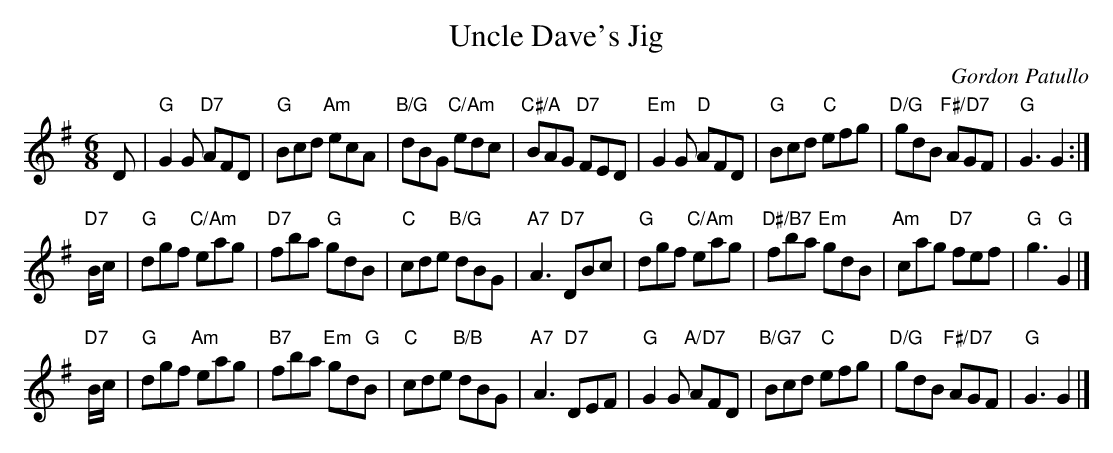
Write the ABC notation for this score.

X:1
T: Uncle Dave's Jig
C: Gordon Patullo
M: 6/8
L: 1/8
K: G
D |\
"G"G2G "D7"AFD | "G"Bcd "Am"ecA | "B/G"dBG "C/Am"edc | "C#/A"BAG "D7"FED |\
"Em"G2G "D"AFD | "G"Bcd "C"efg | "D/G"gdB "F#/D7"AGF | "G"G3 G2 :|
"D7"B/c/ |\
"G"dgf "C/Am"eag | "D7"fba "G"gdB | "C"cde "B/G"dBG | "A7"A3 "D7"DBc |\
"G"dgf "C/Am"eag | "D#/B7"fba "Em"gdB | "Am"cag "D7"fef | "G"g3 "G"G2 |]
"D7"B/c/ |\
"G"dgf "Am"eag | "B7"fba "Em"gd"G"B | "C"cde "B/B"dBG | "A7"A3 "D7"DEF |\
"G"G2G "A/D7"AFD | "B/G7"Bcd "C"efg | "D/G"gdB "F#/D7"AGF | "G"G3 G2 |]
